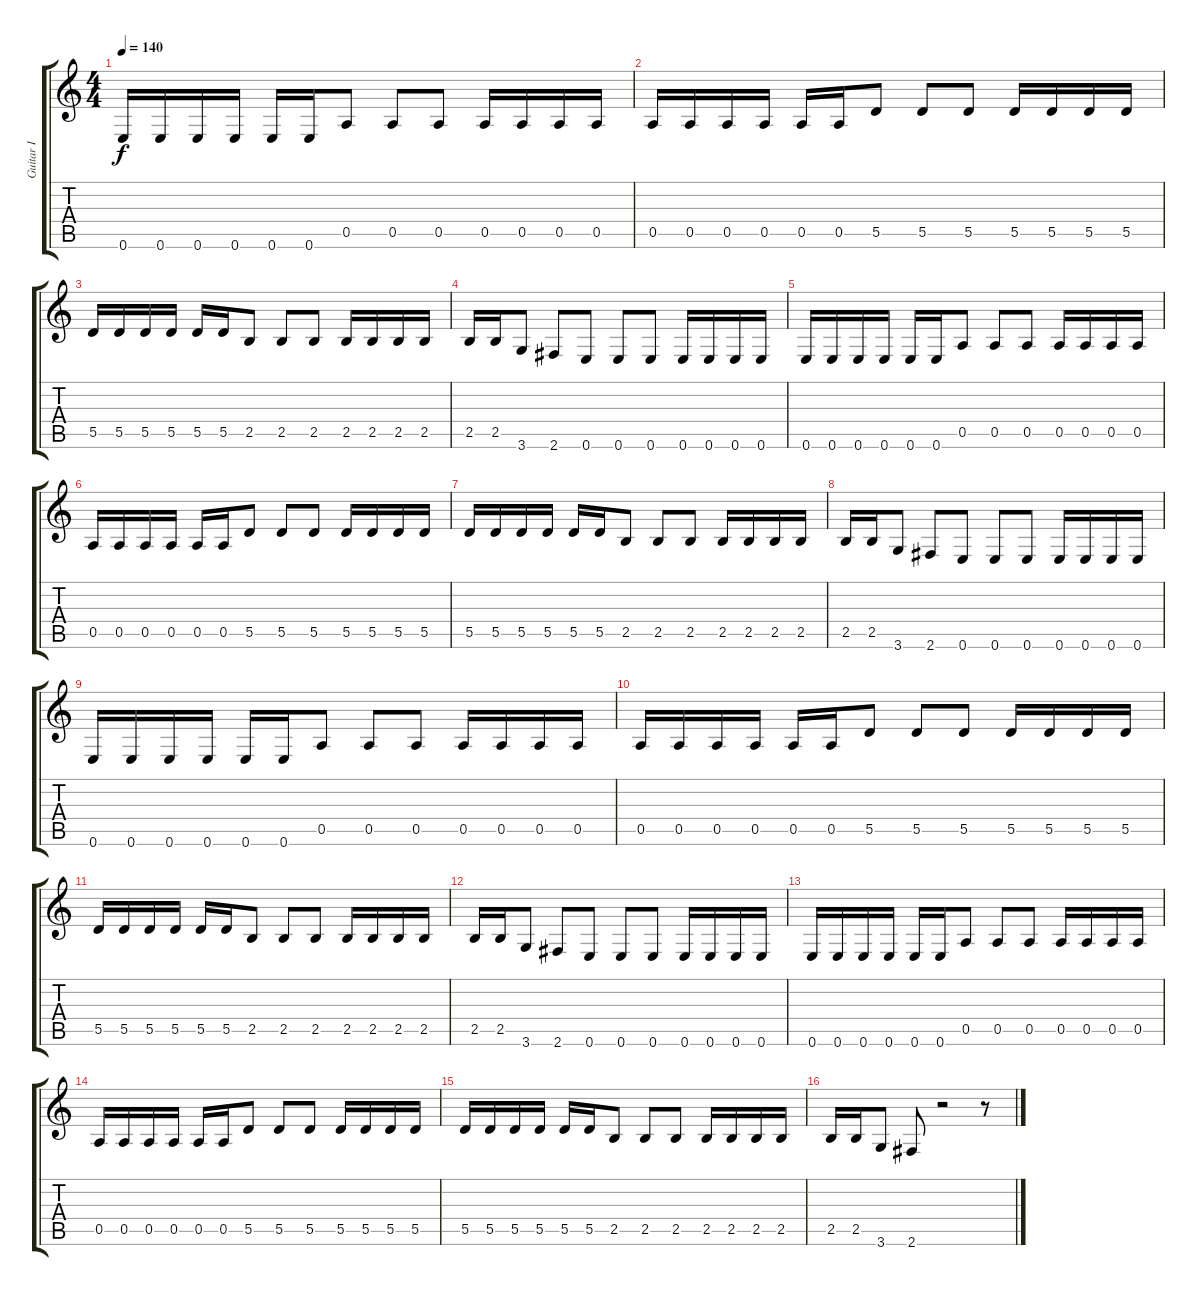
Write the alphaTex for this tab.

\track ("Guitar I" "Guitar I") {instrument distortionguitar}
\staff {score tabs}
\tuning (E4 B3 G3 D3 A2 E2) {hide}
\ts (4 4)
\tempo 140
\clef g2
\ks c
0.6.16{dy f} 0.6.16 0.6.16 0.6.16 0.6.16 0.6.16 0.5.8 0.5.8 0.5.8 0.5.16 0.5.16 0.5.16 0.5.16 |
0.5.16 0.5.16 0.5.16 0.5.16 0.5.16 0.5.16 5.5.8 5.5.8 5.5.8 5.5.16 5.5.16 5.5.16 5.5.16 |
5.5.16 5.5.16 5.5.16 5.5.16 5.5.16 5.5.16 2.5.8 2.5.8 2.5.8 2.5.16 2.5.16 2.5.16 2.5.16 |
2.5.16 2.5.16 3.6.8 2.6.8 0.6.8 0.6.8 0.6.8 0.6.16 0.6.16 0.6.16 0.6.16 |
0.6.16 0.6.16 0.6.16 0.6.16 0.6.16 0.6.16 0.5.8 0.5.8 0.5.8 0.5.16 0.5.16 0.5.16 0.5.16 |
0.5.16 0.5.16 0.5.16 0.5.16 0.5.16 0.5.16 5.5.8 5.5.8 5.5.8 5.5.16 5.5.16 5.5.16 5.5.16 |
5.5.16 5.5.16 5.5.16 5.5.16 5.5.16 5.5.16 2.5.8 2.5.8 2.5.8 2.5.16 2.5.16 2.5.16 2.5.16 |
2.5.16 2.5.16 3.6.8 2.6.8 0.6.8 0.6.8 0.6.8 0.6.16 0.6.16 0.6.16 0.6.16 |
0.6.16 0.6.16 0.6.16 0.6.16 0.6.16 0.6.16 0.5.8 0.5.8 0.5.8 0.5.16 0.5.16 0.5.16 0.5.16 |
0.5.16 0.5.16 0.5.16 0.5.16 0.5.16 0.5.16 5.5.8 5.5.8 5.5.8 5.5.16 5.5.16 5.5.16 5.5.16 |
5.5.16 5.5.16 5.5.16 5.5.16 5.5.16 5.5.16 2.5.8 2.5.8 2.5.8 2.5.16 2.5.16 2.5.16 2.5.16 |
2.5.16 2.5.16 3.6.8 2.6.8 0.6.8 0.6.8 0.6.8 0.6.16 0.6.16 0.6.16 0.6.16 |
0.6.16 0.6.16 0.6.16 0.6.16 0.6.16 0.6.16 0.5.8 0.5.8 0.5.8 0.5.16 0.5.16 0.5.16 0.5.16 |
0.5.16{volume 0} 0.5.16 0.5.16 0.5.16 0.5.16 0.5.16 5.5.8 5.5.8 5.5.8 5.5.16 5.5.16 5.5.16 5.5.16 |
5.5.16 5.5.16 5.5.16 5.5.16 5.5.16 5.5.16 2.5.8 2.5.8 2.5.8 2.5.16 2.5.16 2.5.16 2.5.16 |
2.5.16 2.5.16 3.6.8 2.6.8 r.2 r.8
